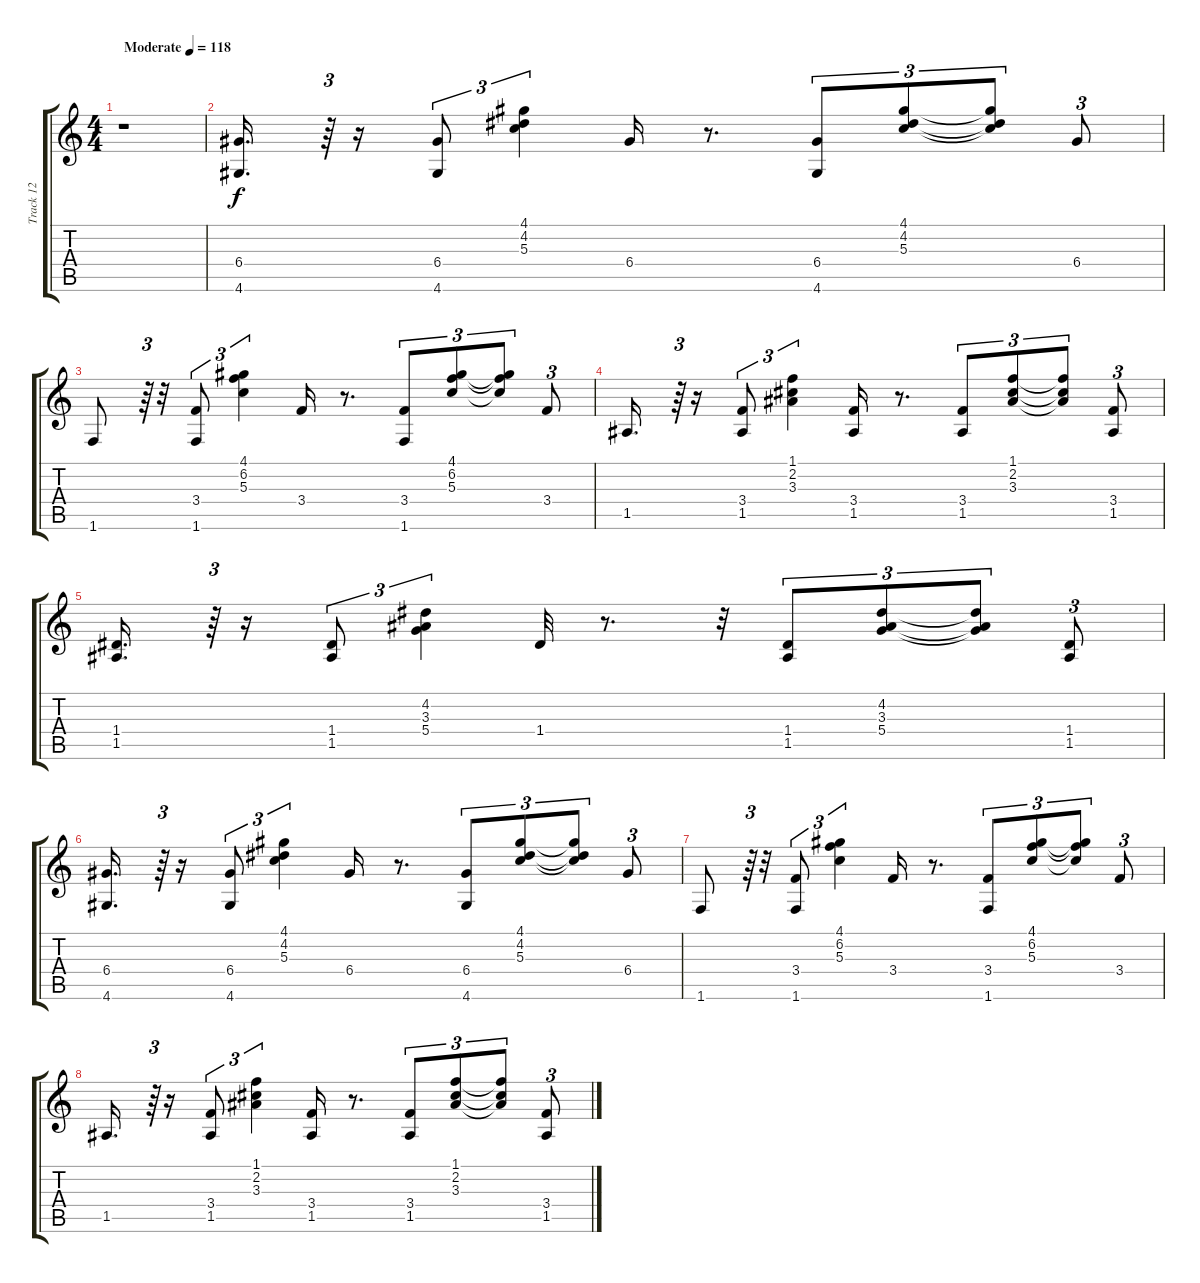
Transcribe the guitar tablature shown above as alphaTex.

\track ("Track 12" "Track 12") {instrument acousticguitarsteel}
\staff {score tabs}
\tuning (E4 B3 G3 D3 A2 E2) {hide}
\ts (4 4)
\tempo (118 "Moderate")
\clef g2
\ks c
r.1{dy f instrument acousticguitarsteel} |
(6.4 4.6).16{d} r.64{tu (3 2)} r.16 (6.4 4.6).8{tu (3 2)} (4.1 4.2 5.3).4{tu (3 2)} 6.4.16 r.8{d} (6.4 4.6).8{tu (3 2)} (4.1 4.2 5.3).8{tu (3 2)} (4.1{t} 4.2{t} 5.3{t}).8{tu (3 2)} 6.4.8{tu (3 2)} |
1.6.8 r.64{tu (3 2)} r.32 (3.4 1.6).8{tu (3 2)} (4.1 6.2 5.3).4{tu (3 2)} 3.4.16 r.8{d} (3.4 1.6).8{tu (3 2)} (4.1 6.2 5.3).8{tu (3 2)} (4.1{t} 6.2{t} 5.3{t}).8{tu (3 2)} 3.4.8{tu (3 2)} |
1.5.16{d} r.64{tu (3 2)} r.16 (3.4 1.5).8{tu (3 2)} (1.1 2.2 3.3).4{tu (3 2)} (3.4 1.5).16 r.8{d} (3.4 1.5).8{tu (3 2)} (1.1 2.2 3.3).8{tu (3 2)} (1.1{t} 2.2{t} 3.3{t}).8{tu (3 2)} (3.4 1.5).8{tu (3 2)} |
(1.4 1.5).16{d} r.64{tu (3 2)} r.16 (1.4 1.5).8{tu (3 2)} (4.2 3.3 5.4).4{tu (3 2)} 1.4.32 r.8{d} r.32 (1.4 1.5).8{tu (3 2)} (4.2 3.3 5.4).8{tu (3 2)} (4.2{t} 3.3{t} 5.4{t}).8{tu (3 2)} (1.4 1.5).8{tu (3 2)} |
(6.4 4.6).16{d} r.64{tu (3 2)} r.16 (6.4 4.6).8{tu (3 2)} (4.1 4.2 5.3).4{tu (3 2)} 6.4.16 r.8{d} (6.4 4.6).8{tu (3 2)} (4.1 4.2 5.3).8{tu (3 2)} (4.1{t} 4.2{t} 5.3{t}).8{tu (3 2)} 6.4.8{tu (3 2)} |
1.6.8 r.64{tu (3 2)} r.32 (3.4 1.6).8{tu (3 2)} (4.1 6.2 5.3).4{tu (3 2)} 3.4.16 r.8{d} (3.4 1.6).8{tu (3 2)} (4.1 6.2 5.3).8{tu (3 2)} (4.1{t} 6.2{t} 5.3{t}).8{tu (3 2)} 3.4.8{tu (3 2)} |
1.5.16{d} r.64{tu (3 2)} r.16 (3.4 1.5).8{tu (3 2)} (1.1 2.2 3.3).4{tu (3 2)} (3.4 1.5).16 r.8{d} (3.4 1.5).8{tu (3 2)} (1.1 2.2 3.3).8{tu (3 2)} (1.1{t} 2.2{t} 3.3{t}).8{tu (3 2)} (3.4 1.5).8{tu (3 2)}
